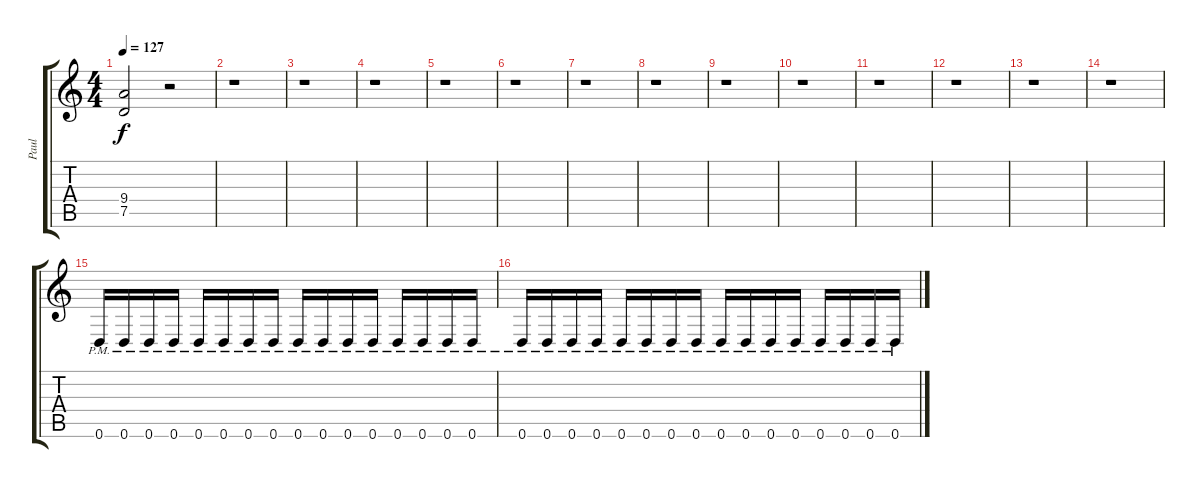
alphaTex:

\track ("Paul" "Paul") {instrument distortionguitar}
\staff {score tabs}
\tuning (D4 A3 F3 C3 G2 D2) {hide}
\ts (4 4)
\tempo 127
\clef g2
\ks c
(9.4 7.5).2{dy f} r.2 |
r.1 |
r.1 |
r.1 |
r.1 |
r.1 |
r.1 |
r.1 |
r.1 |
r.1 |
r.1 |
r.1 |
r.1 |
r.1 |
0.6{pm}.16 0.6{pm}.16 0.6{pm}.16 0.6{pm}.16 0.6{pm}.16 0.6{pm}.16 0.6{pm}.16 0.6{pm}.16 0.6{pm}.16 0.6{pm}.16 0.6{pm}.16 0.6{pm}.16 0.6{pm}.16 0.6{pm}.16 0.6{pm}.16 0.6{pm}.16 |
0.6{pm}.16 0.6{pm}.16 0.6{pm}.16 0.6{pm}.16 0.6{pm}.16 0.6{pm}.16 0.6{pm}.16 0.6{pm}.16 0.6{pm}.16 0.6{pm}.16 0.6{pm}.16 0.6{pm}.16 0.6{pm}.16 0.6{pm}.16 0.6{pm}.16 0.6{pm}.16
